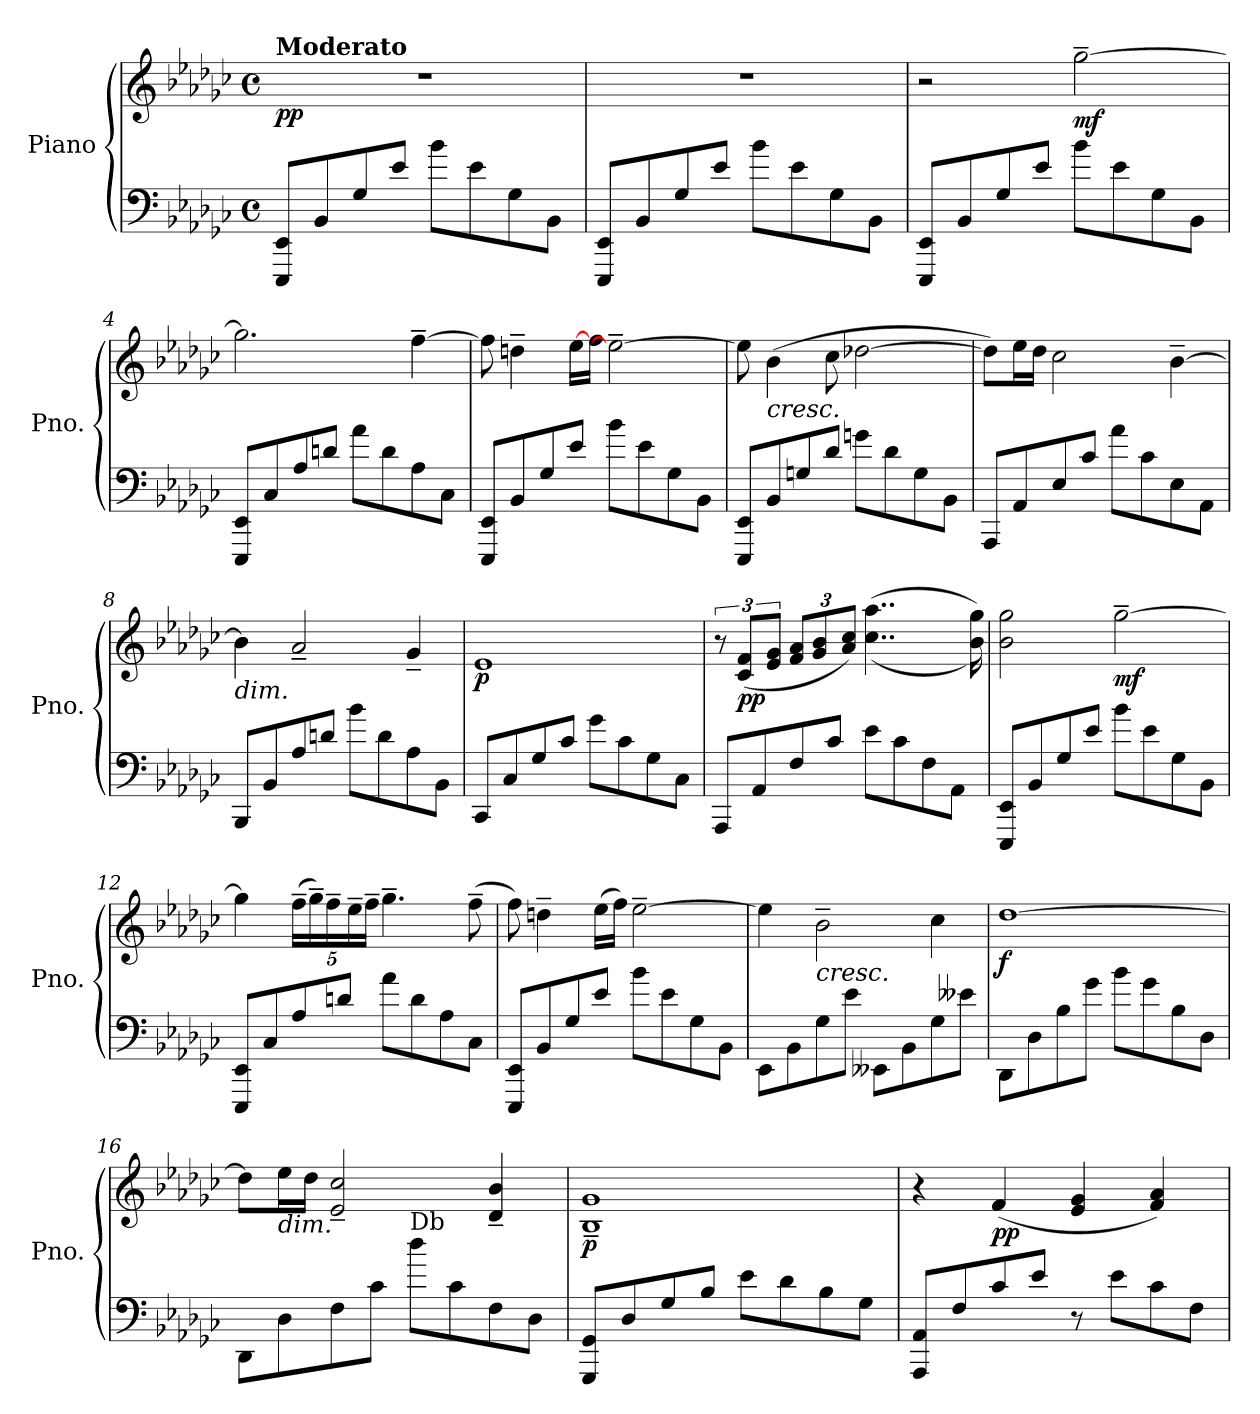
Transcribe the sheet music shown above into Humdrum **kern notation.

**kern	**kern	**dynam
*part1	*part1	*part1
*staff2	*staff1	*staff1/2
*I"Piano	*	*
*I'Pno.	*	*
*clefF4	*clefG2	*
*k[b-e-a-d-g-c-]	*k[b-e-a-d-g-c-]	*
*M4/4	*M4/4	*
*met(c)	*met(c)	*
=1	=1	=1
!	!LO:TX:a:B:t=Moderato	!
!	!	!LO:DY:b
8EEE-/<< 8EE-/<<L	1r	pp
8BB-</	.	.
8G-</	.	.
8e-</J	.	.
8b-<\L	.	.
8e-<\	.	.
8G-<\	.	.
8BB-<\J	.	.
=2	=2	=2
8EEE-/ 8EE-/L	1r	.
8BB-</	.	.
8G-</	.	.
8e-</J	.	.
8b-<\L	.	.
8e-<\	.	.
8G-<\	.	.
8BB-<\J	.	.
=3	=3	=3
8EEE-/ 8EE-/L	2r	.
8BB-</	.	.
8G-</	.	.
8e-</J	.	.
!	!	!LO:DY:b
8b-<\L	[2gg-~\	mf
8e-<\	.	.
8G-<\	.	.
8BB-<\J	.	.
!!LO:LB:g=z
=4	=4	=4
8EEE-/ 8EE-/L	2.gg-\]	.
8C-</	.	.
8A-</	.	.
8dn</J	.	.
8a-<\L	.	.
8d<\	.	.
8A-<\	[4ff~\	.
8C-<\J	.	.
=5	=5	=5
8EEE-/ 8EE-/L	8ff\]	.
8BB-/	4ddn~\	.
8G-/	.	.
8e-/J	[16ee-\LL	.
.	16ff\JJ	.
8b-\L	2ee-~\_	.
8e-\	.	.
8G-\	.	.
8BB-\J	.	.
=6	=6	=6
8EEE-/ 8EE-/L	8ee-\]	.
!	!LO:TX:b:i:t=cresc.	!
8BB-</	(4b-\	.
8Gn</	.	.
8d-</J	8cc-\	.
8gn<\L	[2dd-X\	.
8d-<\	.	.
8G<\	.	.
8BB-<\J	.	.
=7	=7	=7
8AAA-/L	8dd-\L])	.
8AA-</	16ee-\L	.
.	16dd-\JJ	.
8E-</	2cc-\	.
8c-</J	.	.
8a-<\L	.	.
8c-<\	.	.
8E-<\	[4b-~\	.
8AA-<\J	.	.
!!LO:LB:g=z
=8	=8	=8
!	!LO:TX:b:i:t=dim.	!
8BBB-/L	4b-\]	.
8BB-/	.	.
8A-/	2a-~>/	.
8dn/J	.	.
8b-\L	.	.
8d\	.	.
8A-\	4g-~>/	.
8BB-\J	.	.
=9	=9	=9
!	!	!LO:DY:b
8CC-/L	1e-	p
8C-/	.	.
8G-/	.	.
8c-/J	.	.
8g-\L	.	.
8c-\	.	.
8G-\	.	.
8C-\J	.	.
=10	=10	=10
8AAA-</L	12r	.
!	!	!LO:DY:b
.	(12c-/ 12f/L	pp
8AA-</	.	.
.	12e-/ 12g-/J	.
8F</	12f/ 12a-/L	.
.	12g-/ 12b-/	.
8c-</J	.	.
.	12a-/ 12cc-/J)	.
8e-<\L	(<(4..cc-\ 4..aa-\	.
8c-<\	.	.
8F<\	.	.
8AA-<\J	.	.
.	16b-\ 16gg-\))	.
=11	=11	=11
8EEE-/ 8EE-/L	2b-\ 2gg-\	.
8BB-/	.	.
8G-/	.	.
8e-/J	.	.
!	!	!LO:DY:b
8b-\L	[2gg-~\	mf
8e-\	.	.
8G-\	.	.
8BB-\J	.	.
!!LO:PB:g=z
=12	=12	=12
8EEE-/ 8EE-/L	4gg-\]	.
8C-/	.	.
8A-/	(20ff~\LL	.
.	20gg-~\)	.
.	20ff~\	.
8dn/J	.	.
.	20ee-~\	.
.	20ff~\JJ	.
8a-\L	4.gg-~\	.
8d\	.	.
8A-\	.	.
8C-\J	(8ff~\	.
=13	=13	=13
8EEE-/ 8EE-/L	8ff\)	.
8BB-/	4ddn~\	.
8G-/	.	.
8e-/J	(16ee-\LL	.
.	16ff\JJ)	.
8b-\L	[2ee-~\	.
8e-\	.	.
8G-\	.	.
8BB-\J	.	.
=14	=14	=14
8EE-<\L	4ee-\]	.
8BB-<\	.	.
!	!LO:TX:b:i:t=cresc.	!
8G-<\	2b-~\	.
8e-<\J	.	.
8EE--X<\L	.	.
8BB-<\	.	.
8G-<\	4cc-\	.
8e--X<\J	.	.
=15	=15	=15
!	!	!LO:DY:b
8DD-<\L	[1dd-	f
8D-<\	.	.
8B-<\	.	.
8g-<\J	.	.
8b-<\L	.	.
8g-<\	.	.
8B-<\	.	.
8D-<\J	.	.
!!LO:LB:g=z
=16	=16	=16
*	*^	*
8DD-<\L	8dd-\L]	2ryy	.
!	!LO:TX:b:i:t=dim.	!	!
8D-<\	16ee-\L	.	.
.	16dd-\JJ	.	.
8F<\	2e-/~> 2cc-/~>	.	.
8c-<\J	.	.	.
!	!	!LO:TX:b:t=Db	!
8dd-<\L	.	2ryy	.
8c-<\	.	.	.
8F<\	4d-/~> 4b-/~>	.	.
8D-<\J	.	.	.
=17	=17	=17	=17
!	!	!	!LO:DY:b
*	*v	*v	*
8GGG-/ 8GG-/L	1B-~> 1g-~>	p
8D-</	.	.
8G-</	.	.
8B-</J	.	.
8e-<\L	.	.
8d-<\	.	.
8B-<\	.	.
8G-<\J	.	.
=18	=18	=18
8AAA-/ 8AA-/L	4r	.
8F</	.	.
!	!	!LO:DY:b
8c-</	(4f/	pp
8e-</J	.	.
8r	4e-/ 4g-/	.
8e-<\L	.	.
8c-<\	4f/ 4a-/)	.
8F<\J	.	.
=	=	=
*-	*-	*-
